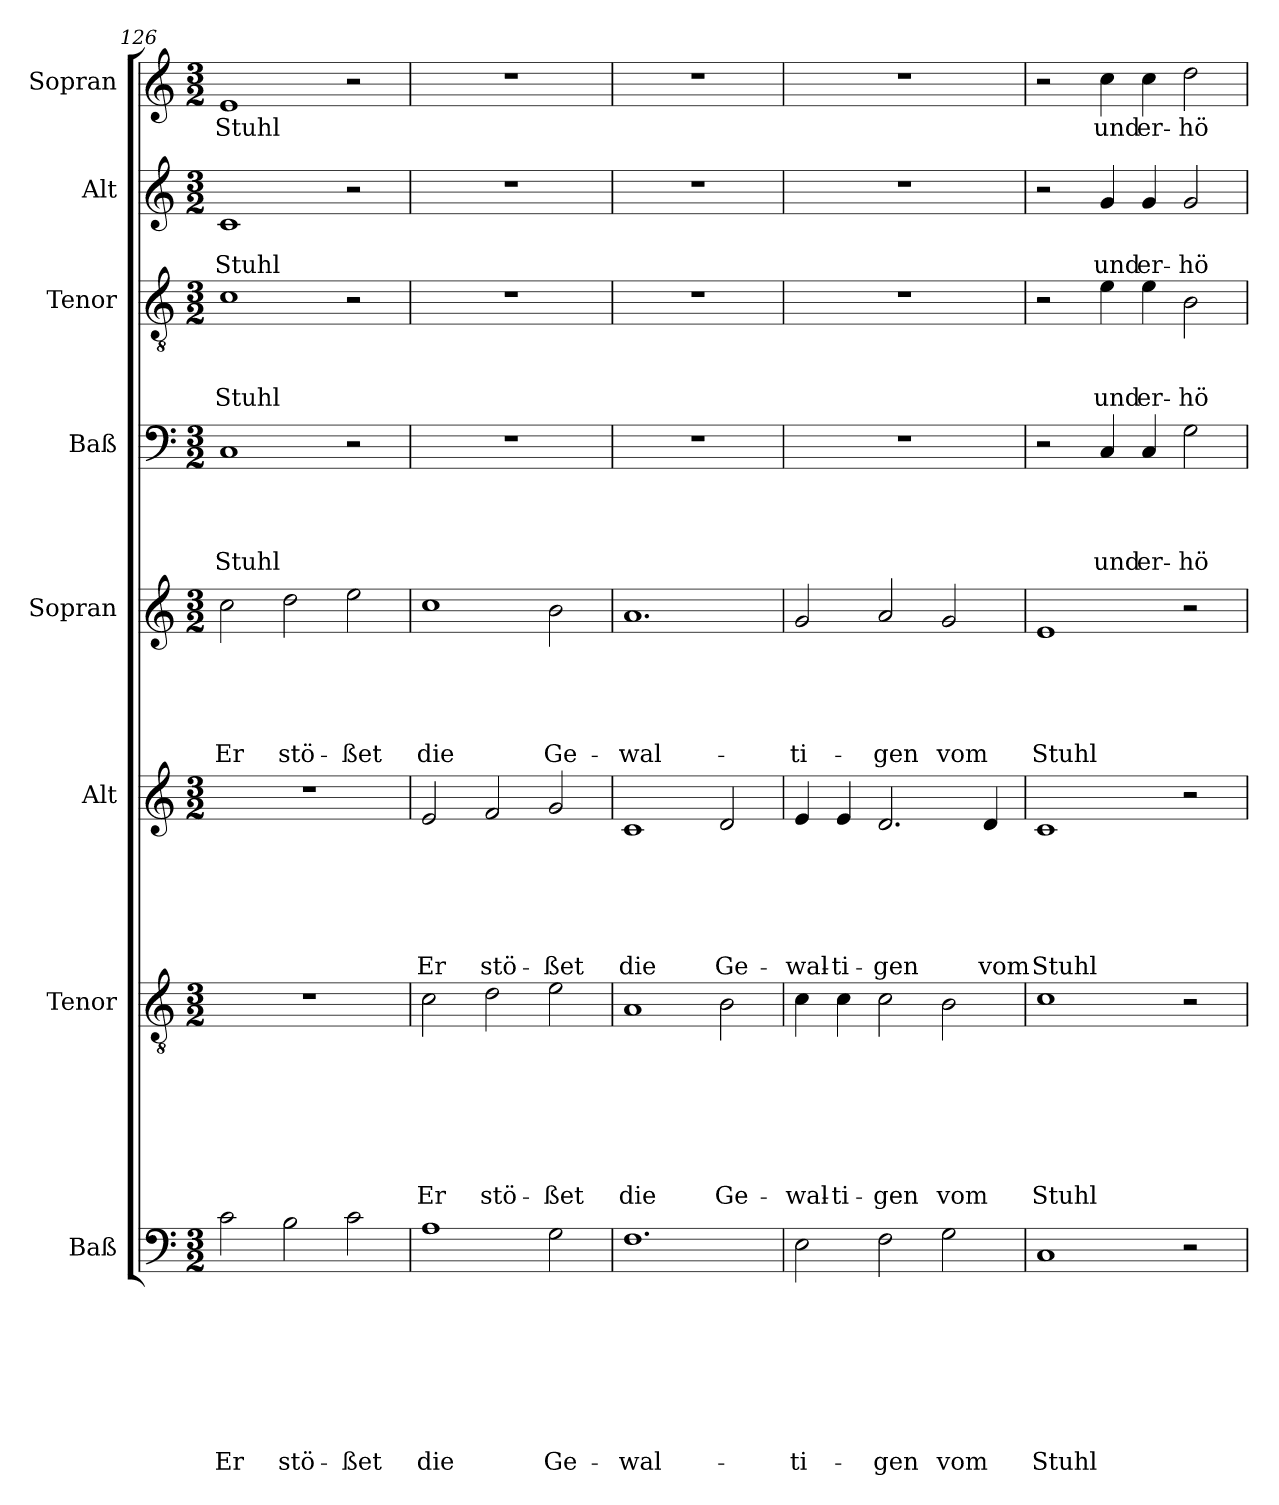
**kern	**text	**text	**text	**text	**text	**text	**text	**text	**kern	**text	**text	**text	**text	**text	**text	**text	**kern	**text	**text	**text	**text	**text	**text	**kern	**text	**text	**text	**text	**text	**kern	**text	**text	**text	**text	**kern	**text	**text	**text	**kern	**text	**text	**kern	**text
*part8	*part8	*part8	*part8	*part8	*part8	*part8	*part8	*part8	*part7	*part7	*part7	*part7	*part7	*part7	*part7	*part7	*part6	*part6	*part6	*part6	*part6	*part6	*part6	*part5	*part5	*part5	*part5	*part5	*part5	*part4	*part4	*part4	*part4	*part4	*part3	*part3	*part3	*part3	*part2	*part2	*part2	*part1	*part1
*staff8	*staff8	*staff8	*staff8	*staff8	*staff8	*staff8	*staff8	*staff8	*staff7	*staff7	*staff7	*staff7	*staff7	*staff7	*staff7	*staff7	*staff6	*staff6	*staff6	*staff6	*staff6	*staff6	*staff6	*staff5	*staff5	*staff5	*staff5	*staff5	*staff5	*staff4	*staff4	*staff4	*staff4	*staff4	*staff3	*staff3	*staff3	*staff3	*staff2	*staff2	*staff2	*staff1	*staff1
*I"Baß	*	*	*	*	*	*	*	*	*I"Tenor	*	*	*	*	*	*	*	*I"Alt	*	*	*	*	*	*	*I"Sopran	*	*	*	*	*	*I"Baß	*	*	*	*	*I"Tenor	*	*	*	*I"Alt	*	*	*I"Sopran	*
*clefF4	*	*	*	*	*	*	*	*	*clefGv2	*	*	*	*	*	*	*	*clefG2	*	*	*	*	*	*	*clefG2	*	*	*	*	*	*clefF4	*	*	*	*	*clefGv2	*	*	*	*clefG2	*	*	*clefG2	*
*k[]	*	*	*	*	*	*	*	*	*k[]	*	*	*	*	*	*	*	*k[]	*	*	*	*	*	*	*k[]	*	*	*	*	*	*k[]	*	*	*	*	*k[]	*	*	*	*k[]	*	*	*k[]	*
*C:	*	*	*	*	*	*	*	*	*C:	*	*	*	*	*	*	*	*C:	*	*	*	*	*	*	*C:	*	*	*	*	*	*C:	*	*	*	*	*C:	*	*	*	*C:	*	*	*C:	*
*M3/2	*	*	*	*	*	*	*	*	*M3/2	*	*	*	*	*	*	*	*M3/2	*	*	*	*	*	*	*M3/2	*	*	*	*	*	*M3/2	*	*	*	*	*M3/2	*	*	*	*M3/2	*	*	*M3/2	*
=126	=126	=126	=126	=126	=126	=126	=126	=126	=126	=126	=126	=126	=126	=126	=126	=126	=126	=126	=126	=126	=126	=126	=126	=126	=126	=126	=126	=126	=126	=126	=126	=126	=126	=126	=126	=126	=126	=126	=126	=126	=126	=126	=126
2c\	.	.	.	.	.	.	.	Er	1.r	.	.	.	.	.	.	.	1.r	.	.	.	.	.	.	2cc\	.	.	.	.	Er	1C	.	.	.	Stuhl	1c	.	.	Stuhl	1c	.	Stuhl	1e	Stuhl
2B\	.	.	.	.	.	.	.	stö-	.	.	.	.	.	.	.	.	.	.	.	.	.	.	.	2dd\	.	.	.	.	stö-	.	.	.	.	.	.	.	.	.	.	.	.	.	.
2c\	.	.	.	.	.	.	.	-ßet	.	.	.	.	.	.	.	.	.	.	.	.	.	.	.	2ee\	.	.	.	.	-ßet	2r	.	.	.	.	2r	.	.	.	2r	.	.	2r	.
=127	=127	=127	=127	=127	=127	=127	=127	=127	=127	=127	=127	=127	=127	=127	=127	=127	=127	=127	=127	=127	=127	=127	=127	=127	=127	=127	=127	=127	=127	=127	=127	=127	=127	=127	=127	=127	=127	=127	=127	=127	=127	=127	=127
1A	.	.	.	.	.	.	.	die	2c\	.	.	.	.	.	.	Er	2e/	.	.	.	.	.	Er	1cc	.	.	.	.	die	1.r	.	.	.	.	1.r	.	.	.	1.r	.	.	1.r	.
.	.	.	.	.	.	.	.	.	2d\	.	.	.	.	.	.	stö-	2f/	.	.	.	.	.	stö-	.	.	.	.	.	.	.	.	.	.	.	.	.	.	.	.	.	.	.	.
2G\	.	.	.	.	.	.	.	Ge-	2e\	.	.	.	.	.	.	-ßet	2g/	.	.	.	.	.	-ßet	2b\	.	.	.	.	Ge-	.	.	.	.	.	.	.	.	.	.	.	.	.	.
=128	=128	=128	=128	=128	=128	=128	=128	=128	=128	=128	=128	=128	=128	=128	=128	=128	=128	=128	=128	=128	=128	=128	=128	=128	=128	=128	=128	=128	=128	=128	=128	=128	=128	=128	=128	=128	=128	=128	=128	=128	=128	=128	=128
1.F	.	.	.	.	.	.	.	-wal-	1A	.	.	.	.	.	.	die	1c	.	.	.	.	.	die	1.a	.	.	.	.	-wal-	1.r	.	.	.	.	1.r	.	.	.	1.r	.	.	1.r	.
.	.	.	.	.	.	.	.	.	2B\	.	.	.	.	.	.	Ge-	2d/	.	.	.	.	.	Ge-	.	.	.	.	.	.	.	.	.	.	.	.	.	.	.	.	.	.	.	.
!!LO:LB:g=z
=129	=129	=129	=129	=129	=129	=129	=129	=129	=129	=129	=129	=129	=129	=129	=129	=129	=129	=129	=129	=129	=129	=129	=129	=129	=129	=129	=129	=129	=129	=129	=129	=129	=129	=129	=129	=129	=129	=129	=129	=129	=129	=129	=129
2E\	.	.	.	.	.	.	.	-ti-	4c\	.	.	.	.	.	.	-wal-	4e/	.	.	.	.	.	-wal-	2g/	.	.	.	.	-ti-	1.r	.	.	.	.	1.r	.	.	.	1.r	.	.	1.r	.
.	.	.	.	.	.	.	.	.	4c\	.	.	.	.	.	.	-ti-	4e/	.	.	.	.	.	-ti-	.	.	.	.	.	.	.	.	.	.	.	.	.	.	.	.	.	.	.	.
2F\	.	.	.	.	.	.	.	-gen	2c\	.	.	.	.	.	.	-gen	2.d/	.	.	.	.	.	-gen	2a/	.	.	.	.	-gen	.	.	.	.	.	.	.	.	.	.	.	.	.	.
2G\	.	.	.	.	.	.	.	vom	2B\	.	.	.	.	.	.	vom	.	.	.	.	.	.	.	2g/	.	.	.	.	vom	.	.	.	.	.	.	.	.	.	.	.	.	.	.
.	.	.	.	.	.	.	.	.	.	.	.	.	.	.	.	.	4d/	.	.	.	.	.	vom	.	.	.	.	.	.	.	.	.	.	.	.	.	.	.	.	.	.	.	.
=130	=130	=130	=130	=130	=130	=130	=130	=130	=130	=130	=130	=130	=130	=130	=130	=130	=130	=130	=130	=130	=130	=130	=130	=130	=130	=130	=130	=130	=130	=130	=130	=130	=130	=130	=130	=130	=130	=130	=130	=130	=130	=130	=130
1C	.	.	.	.	.	.	.	Stuhl	1c	.	.	.	.	.	.	Stuhl	1c	.	.	.	.	.	Stuhl	1e	.	.	.	.	Stuhl	2r	.	.	.	.	2r	.	.	.	2r	.	.	2r	.
.	.	.	.	.	.	.	.	.	.	.	.	.	.	.	.	.	.	.	.	.	.	.	.	.	.	.	.	.	.	4C/	.	.	.	und	4e\	.	.	und	4g/	.	und	4cc\	und
.	.	.	.	.	.	.	.	.	.	.	.	.	.	.	.	.	.	.	.	.	.	.	.	.	.	.	.	.	.	4C/	.	.	.	er-	4e\	.	.	er-	4g/	.	er-	4cc\	er-
2r	.	.	.	.	.	.	.	.	2r	.	.	.	.	.	.	.	2r	.	.	.	.	.	.	2r	.	.	.	.	.	2G\	.	.	.	-hö-	2B\	.	.	-hö-	2g/	.	-hö-	2dd\	-hö-
=	=	=	=	=	=	=	=	=	=	=	=	=	=	=	=	=	=	=	=	=	=	=	=	=	=	=	=	=	=	=	=	=	=	=	=	=	=	=	=	=	=	=	=
*-	*-	*-	*-	*-	*-	*-	*-	*-	*-	*-	*-	*-	*-	*-	*-	*-	*-	*-	*-	*-	*-	*-	*-	*-	*-	*-	*-	*-	*-	*-	*-	*-	*-	*-	*-	*-	*-	*-	*-	*-	*-	*-	*-
